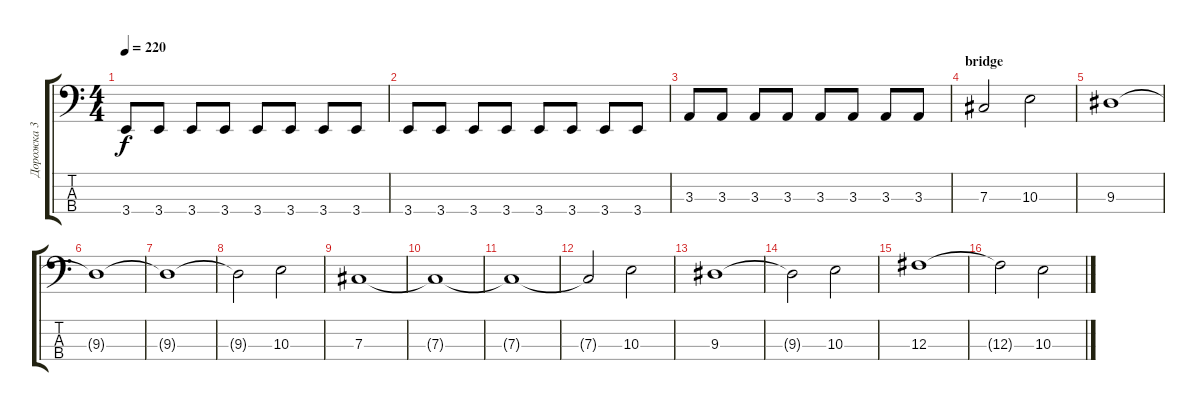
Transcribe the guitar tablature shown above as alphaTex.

\track ("Дорожка 3" "Дорожка 3") {instrument electricbassfinger}
\staff {score tabs}
\tuning (E2 B1 Gb1 Db1) {hide}
\ts (4 4)
\tempo 220
\clef f4
\ks c
3.4.8{dy f} 3.4.8 3.4.8 3.4.8 3.4.8 3.4.8 3.4.8 3.4.8 |
3.4.8 3.4.8 3.4.8 3.4.8 3.4.8 3.4.8 3.4.8 3.4.8 |
3.3.8 3.3.8 3.3.8 3.3.8 3.3.8 3.3.8 3.3.8 3.3.8 |
\section ("" "bridge")
7.3.2 10.3.2 |
9.3.1 |
9.3{t}.1 |
9.3{t}.1 |
9.3{t}.2 10.3.2 |
7.3.1 |
7.3{t}.1 |
7.3{t}.1 |
7.3{t}.2 10.3.2 |
9.3.1 |
9.3{t}.2 10.3.2 |
12.3.1 |
12.3{t}.2 10.3.2
